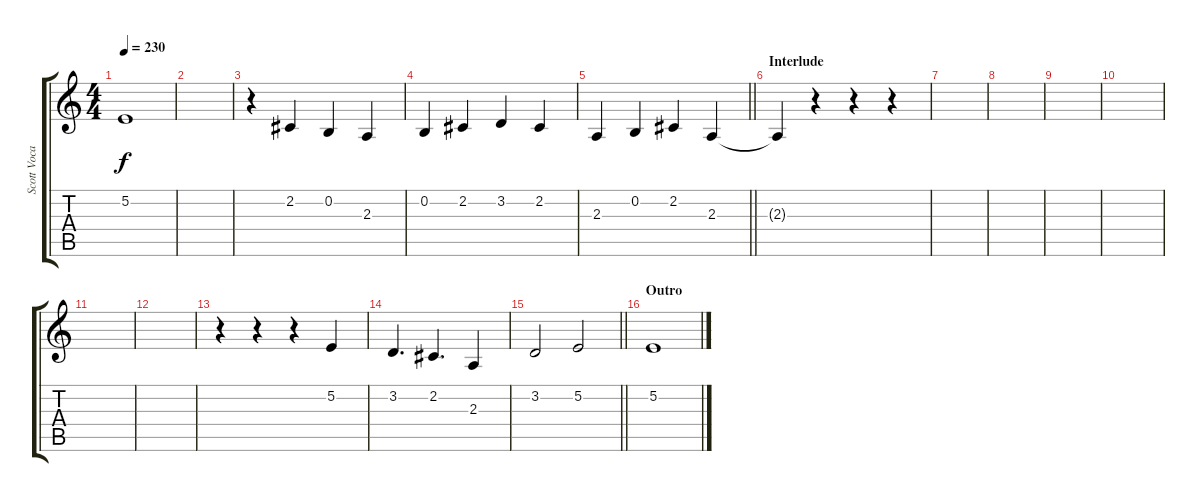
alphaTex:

\track ("Scott Vocals" "Scott Voca") {instrument englishhorn}
\staff {score tabs}
\tuning (E4 B3 G3 D3 A2 E2) {hide}
\ts (4 4)
\tempo 230
\clef g2
\ks c
5.2{t}.1{dy f} |
|
r.4 2.2.4 0.2.4 2.3.4 |
0.2.4 2.2.4 3.2.4 2.2.4 |
\barLineRight lightlight
2.3.4 0.2.4 2.2.4 2.3.4 |
\section ("" "Interlude")
2.3{t}.4 r.4 r.4 r.4 |
|
|
|
|
|
|
r.4 r.4 r.4 5.2.4 |
3.2.4{d} 2.2.4{d} 2.3.4 |
\barLineRight lightlight
3.2.2 5.2.2 |
\section ("" "Outro")
5.2.1
